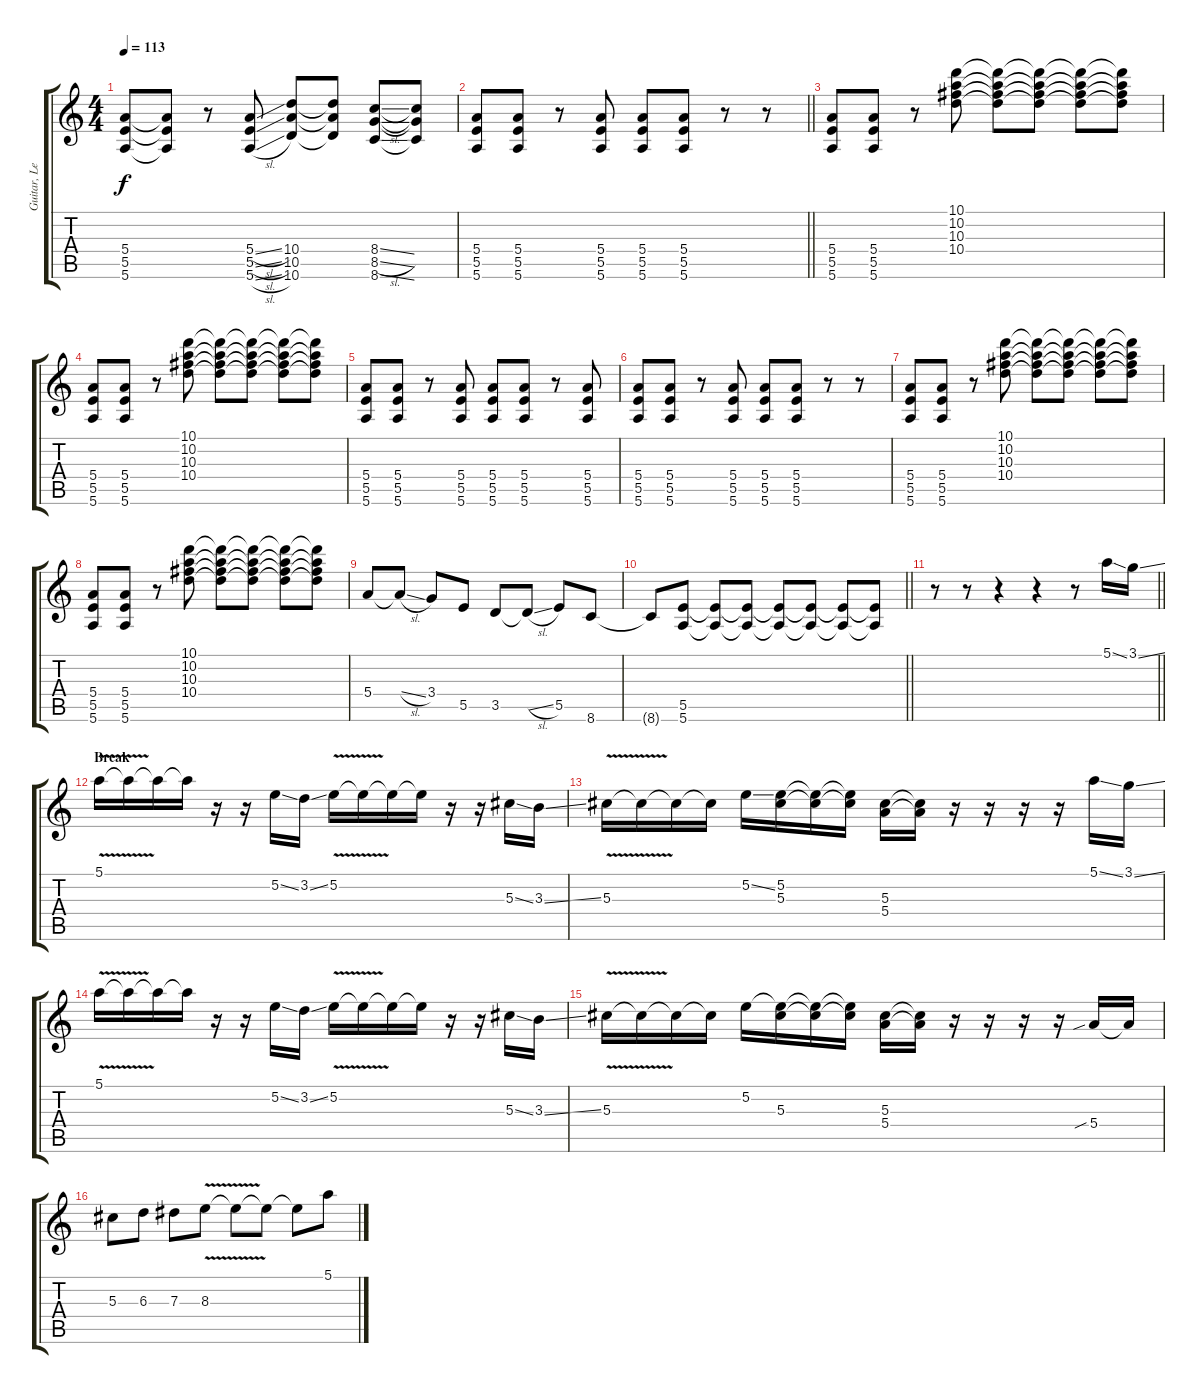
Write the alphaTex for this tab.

\track ("Guitar, Lead (Open E)" "Guitar, Le") {mute instrument overdrivenguitar}
\staff {score tabs}
\tuning (E4 B3 Ab3 E3 B2 E2) {hide}
\ts (4 4)
\tempo 113
\clef g2
\ks c
(5.4 5.5 5.6).8{dy f} (5.4{t} 5.5{t} 5.6{t}).8 r.8 (5.4{sl} 5.5{sl} 5.6{sl}).8 (10.4 10.5 10.6).8 (10.4{t} 10.5{t} 10.6{t}).8 (8.4{ss} 8.5{sl} 8.6{ss}).8 (8.4{t} 8.5{t} 8.6{t}).8 |
\barLineRight lightlight
(5.4 5.5 5.6).8 (5.4 5.5 5.6).8 r.8 (5.4 5.5 5.6).8 (5.4 5.5 5.6).8 (5.4 5.5 5.6).8 r.8 r.8 |
(5.4 5.5 5.6).8 (5.4 5.5 5.6).8 r.8 (10.1 10.2 10.3 10.4).8 (10.1{t} 10.2{t} 10.3{t} 10.4{t}).8 (10.1{t} 10.2{t} 10.3{t} 10.4{t}).8 (10.1{t} 10.2{t} 10.3{t} 10.4{t}).8 (10.1{t} 10.2{t} 10.3{t} 10.4{t}).8 |
(5.4 5.5 5.6).8 (5.4 5.5 5.6).8 r.8 (10.1 10.2 10.3 10.4).8 (10.1{t} 10.2{t} 10.3{t} 10.4{t}).8 (10.1{t} 10.2{t} 10.3{t} 10.4{t}).8 (10.1{t} 10.2{t} 10.3{t} 10.4{t}).8 (10.1{t} 10.2{t} 10.3{t} 10.4{t}).8 |
(5.4 5.5 5.6).8 (5.4 5.5 5.6).8 r.8 (5.4 5.5 5.6).8 (5.4 5.5 5.6).8 (5.4 5.5 5.6).8 r.8 (5.4 5.5 5.6).8 |
(5.4 5.5 5.6).8 (5.4 5.5 5.6).8 r.8 (5.4 5.5 5.6).8 (5.4 5.5 5.6).8 (5.4 5.5 5.6).8 r.8 r.8 |
(5.4 5.5 5.6).8 (5.4 5.5 5.6).8 r.8 (10.1 10.2 10.3 10.4).8 (10.1{t} 10.2{t} 10.3{t} 10.4{t}).8 (10.1{t} 10.2{t} 10.3{t} 10.4{t}).8 (10.1{t} 10.2{t} 10.3{t} 10.4{t}).8 (10.1{t} 10.2{t} 10.3{t} 10.4{t}).8 |
(5.4 5.5 5.6).8 (5.4 5.5 5.6).8 r.8 (10.1 10.2 10.3 10.4).8 (10.1{t} 10.2{t} 10.3{t} 10.4{t}).8 (10.1{t} 10.2{t} 10.3{t} 10.4{t}).8 (10.1{t} 10.2{t} 10.3{t} 10.4{t}).8 (10.1{t} 10.2{t} 10.3{t} 10.4{t}).8 |
5.4.8 5.4{sl t}.8 3.4.8 5.5.8 3.5.8 3.5{sl t}.8 5.5.8 8.6.8 |
\barLineRight lightlight
8.6{t}.8 (5.5 5.6).8 (5.5{t} 5.6{t}).8 (5.5{t} 5.6{t}).8 (5.5{t} 5.6{t}).8 (5.5{t} 5.6{t}).8 (5.5{t} 5.6{t}).8 (5.5{t} 5.6{t}).8 |
\barLineRight lightlight
r.8 r.8 r.4 r.4 r.8 5.1{ss}.16 3.1{ss}.16 |
\section ("" "Break")
5.1{v}.16 5.1{t}.16 5.1{t}.16 5.1{t}.16 r.16 r.16 5.2{ss}.16 3.2{ss}.16 5.2{v}.16 5.2{t}.16 5.2{t}.16 5.2{t}.16 r.16 r.16 5.3{ss}.16 3.3{ss}.16 |
5.3{v}.16 5.3{t}.16 5.3{t}.16 5.3{t}.16 5.2{ss}.16 (5.2 5.3).16 (5.2{t} 5.3{t}).16 (5.2{t} 5.3{t}).16 (5.3 5.4).16 (5.3{t} 5.4{t}).16 r.16 r.16 r.16 r.16 5.1{ss}.16 3.1{ss}.16 |
5.1{v}.16 5.1{t}.16 5.1{t}.16 5.1{t}.16 r.16 r.16 5.2{ss}.16 3.2{ss}.16 5.2{v}.16 5.2{t}.16 5.2{t}.16 5.2{t}.16 r.16 r.16 5.3{ss}.16 3.3{ss}.16 |
5.3{v}.16 5.3{t}.16 5.3{t}.16 5.3{t}.16 5.2.16 (5.2{t} 5.3).16 (5.2{t} 5.3{t}).16 (5.2{t} 5.3{t}).16 (5.3 5.4).16 (5.3{t} 5.4{t}).16 r.16 r.16 r.16 r.16 5.4{sib}.16 5.4{t}.16 |
5.3.8 6.3.8 7.3.8 8.3{v}.8 8.3{t}.8 8.3{t}.8 8.3{t}.8 5.1.8
